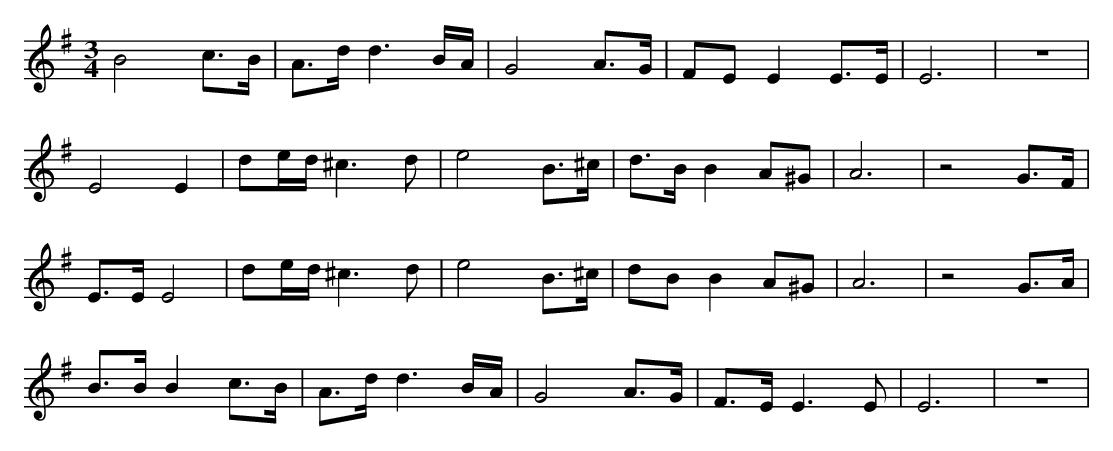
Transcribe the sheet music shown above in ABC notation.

X:1
M:3/4
K:Emin
B4c>B|A>dd3B/A/|G4A>G|FEE2E>E|E6|z6|
E4E2|de/d/ ^c3d|e4B>^c|d>BB2A^G|A6|z4G>F|
E>EE4|de/d/^c3d|e4B>^c|dBB2A^G|A6|z4G>A|
B>BB2c>B|A>dd3B/A/|G4A>G|F>EE3E|E6|z6|
